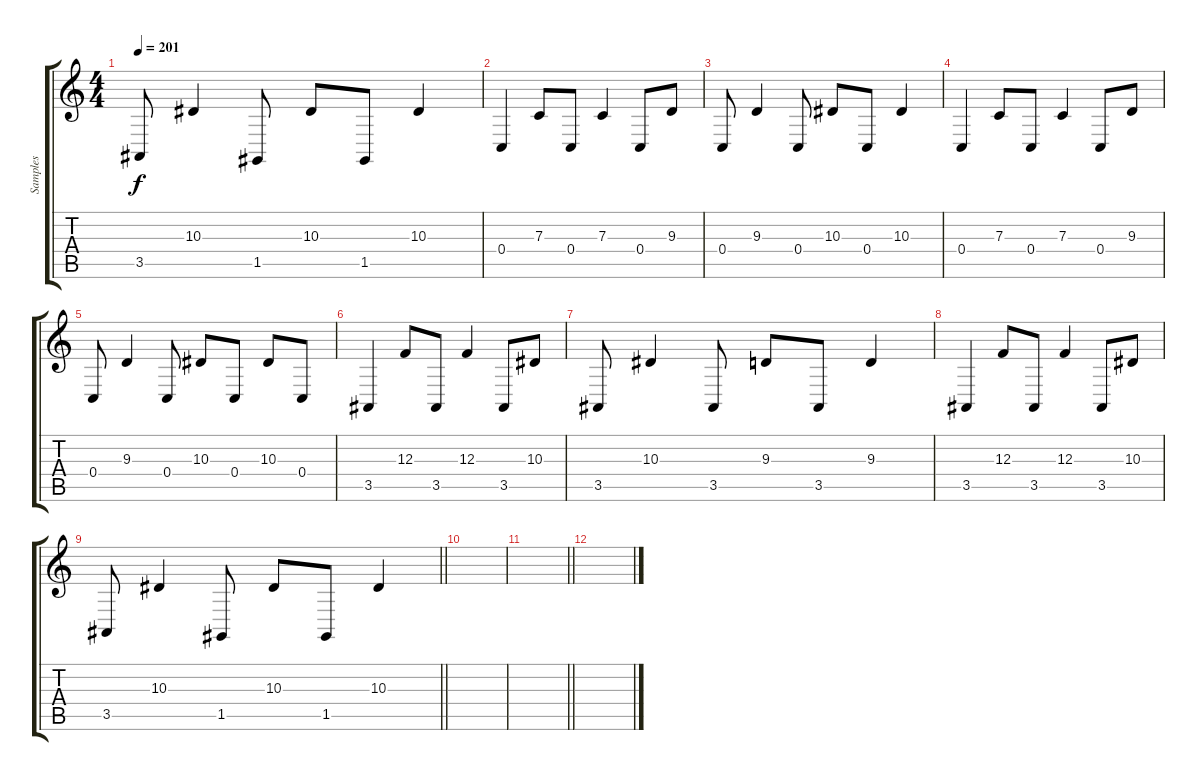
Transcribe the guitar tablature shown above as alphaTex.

\track ("Samples" "Samples") {instrument lead2sawtooth}
\staff {score tabs}
\tuning (D4 A3 F3 C3 G2 C2) {hide}
\ts (4 4)
\tempo 201
\clef g2
\ks c
3.5.8{dy f} 10.3.4 1.5.8 10.3.8 1.5.8 10.3.4 |
0.4.4 7.3.8 0.4.8 7.3.4 0.4.8 9.3.8 |
0.4.8 9.3.4 0.4.8 10.3.8 0.4.8 10.3.4 |
0.4.4 7.3.8 0.4.8 7.3.4 0.4.8 9.3.8 |
0.4.8 9.3.4 0.4.8 10.3.8 0.4.8 10.3.8 0.4.8 |
3.5.4 12.3.8 3.5.8 12.3.4 3.5.8 10.3.8 |
3.5.8 10.3.4 3.5.8 9.3.8 3.5.8 9.3.4 |
3.5.4 12.3.8 3.5.8 12.3.4 3.5.8 10.3.8 |
\barLineRight lightlight
3.5.8 10.3.4 1.5.8 10.3.8 1.5.8 10.3.4 |
\section ("" " ")
|
\barLineRight lightlight
|
\section ("" " ")
